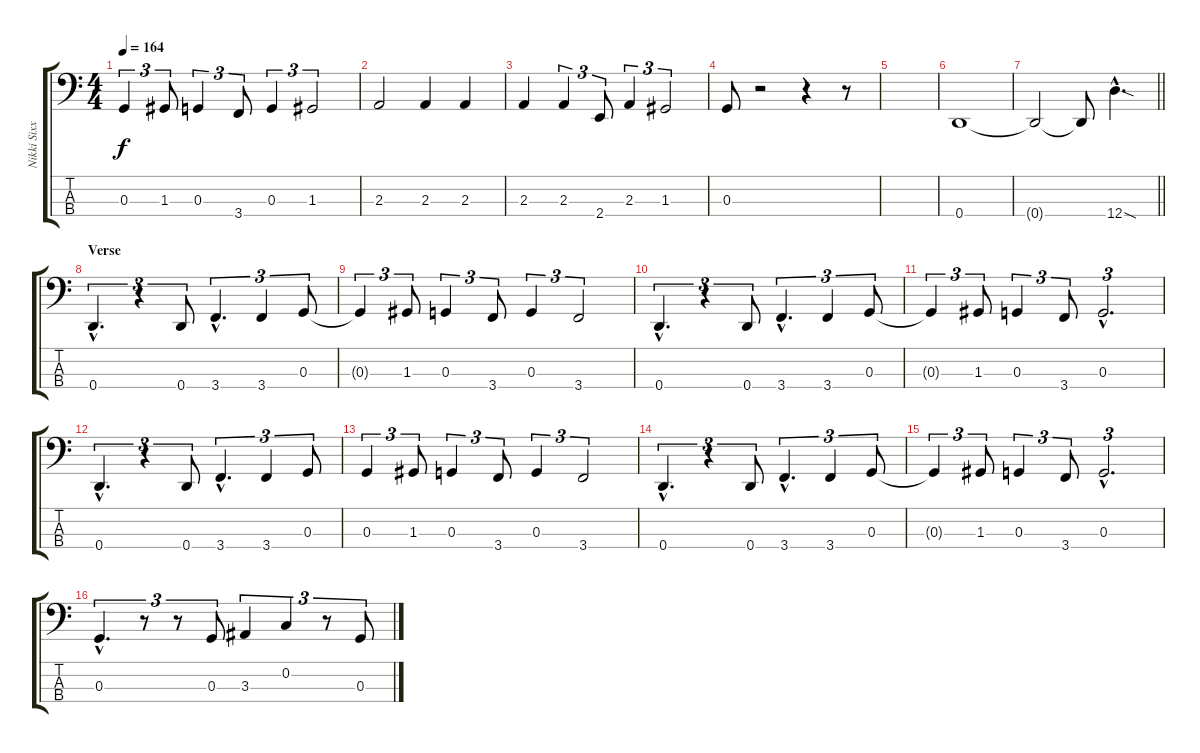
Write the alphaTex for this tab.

\track ("Nikki Sixx" "Nikki Sixx") {instrument electricbasspick}
\staff {score tabs}
\tuning (F2 C2 G1 D1) {hide}
\ts (4 4)
\tempo 164
\clef f4
\ks c
0.3{t}.4{tu (3 2) dy f} 1.3.8{tu (3 2)} 0.3.4{tu (3 2)} 3.4.8{tu (3 2)} 0.3.4{tu (3 2)} 1.3.2{tu (3 2)} |
2.3.2 2.3.4 2.3.4 |
2.3.4 2.3.4{tu (3 2)} 2.4.8{tu (3 2)} 2.3.4{tu (3 2)} 1.3.2{tu (3 2)} |
0.3.8 r.2 r.4 r.8 |
|
0.4.1 |
\barLineRight lightlight
0.4{t}.2 0.4{t}.8 12.4{sod hac}.4{d} |
\section ("" "Verse")
0.4{hac}.4{d tu (3 2)} r.4{tu (3 2)} 0.4.8{tu (3 2)} 3.4{hac}.4{d tu (3 2)} 3.4.4{tu (3 2)} 0.3.8{tu (3 2)} |
0.3{t}.4{tu (3 2)} 1.3.8{tu (3 2)} 0.3.4{tu (3 2)} 3.4.8{tu (3 2)} 0.3.4{tu (3 2)} 3.4.2{tu (3 2)} |
0.4{hac}.4{d tu (3 2)} r.4{tu (3 2)} 0.4.8{tu (3 2)} 3.4{hac}.4{d tu (3 2)} 3.4.4{tu (3 2)} 0.3.8{tu (3 2)} |
0.3{t}.4{tu (3 2)} 1.3.8{tu (3 2)} 0.3.4{tu (3 2)} 3.4.8{tu (3 2)} 0.3{hac}.2{d tu (3 2)} |
0.4{hac}.4{d tu (3 2)} r.4{tu (3 2)} 0.4.8{tu (3 2)} 3.4{hac}.4{d tu (3 2)} 3.4.4{tu (3 2)} 0.3.8{tu (3 2)} |
0.3.4{tu (3 2)} 1.3.8{tu (3 2)} 0.3.4{tu (3 2)} 3.4.8{tu (3 2)} 0.3.4{tu (3 2)} 3.4.2{tu (3 2)} |
0.4{hac}.4{d tu (3 2)} r.4{tu (3 2)} 0.4.8{tu (3 2)} 3.4{hac}.4{d tu (3 2)} 3.4.4{tu (3 2)} 0.3.8{tu (3 2)} |
0.3{t}.4{tu (3 2)} 1.3.8{tu (3 2)} 0.3.4{tu (3 2)} 3.4.8{tu (3 2)} 0.3{hac}.2{d tu (3 2)} |
0.3{hac}.4{d tu (3 2)} r.8{tu (3 2)} r.8{tu (3 2)} 0.3.8{tu (3 2)} 3.3.4{tu (3 2)} 0.2.4{tu (3 2)} r.8{tu (3 2)} 0.3.8{tu (3 2)}
